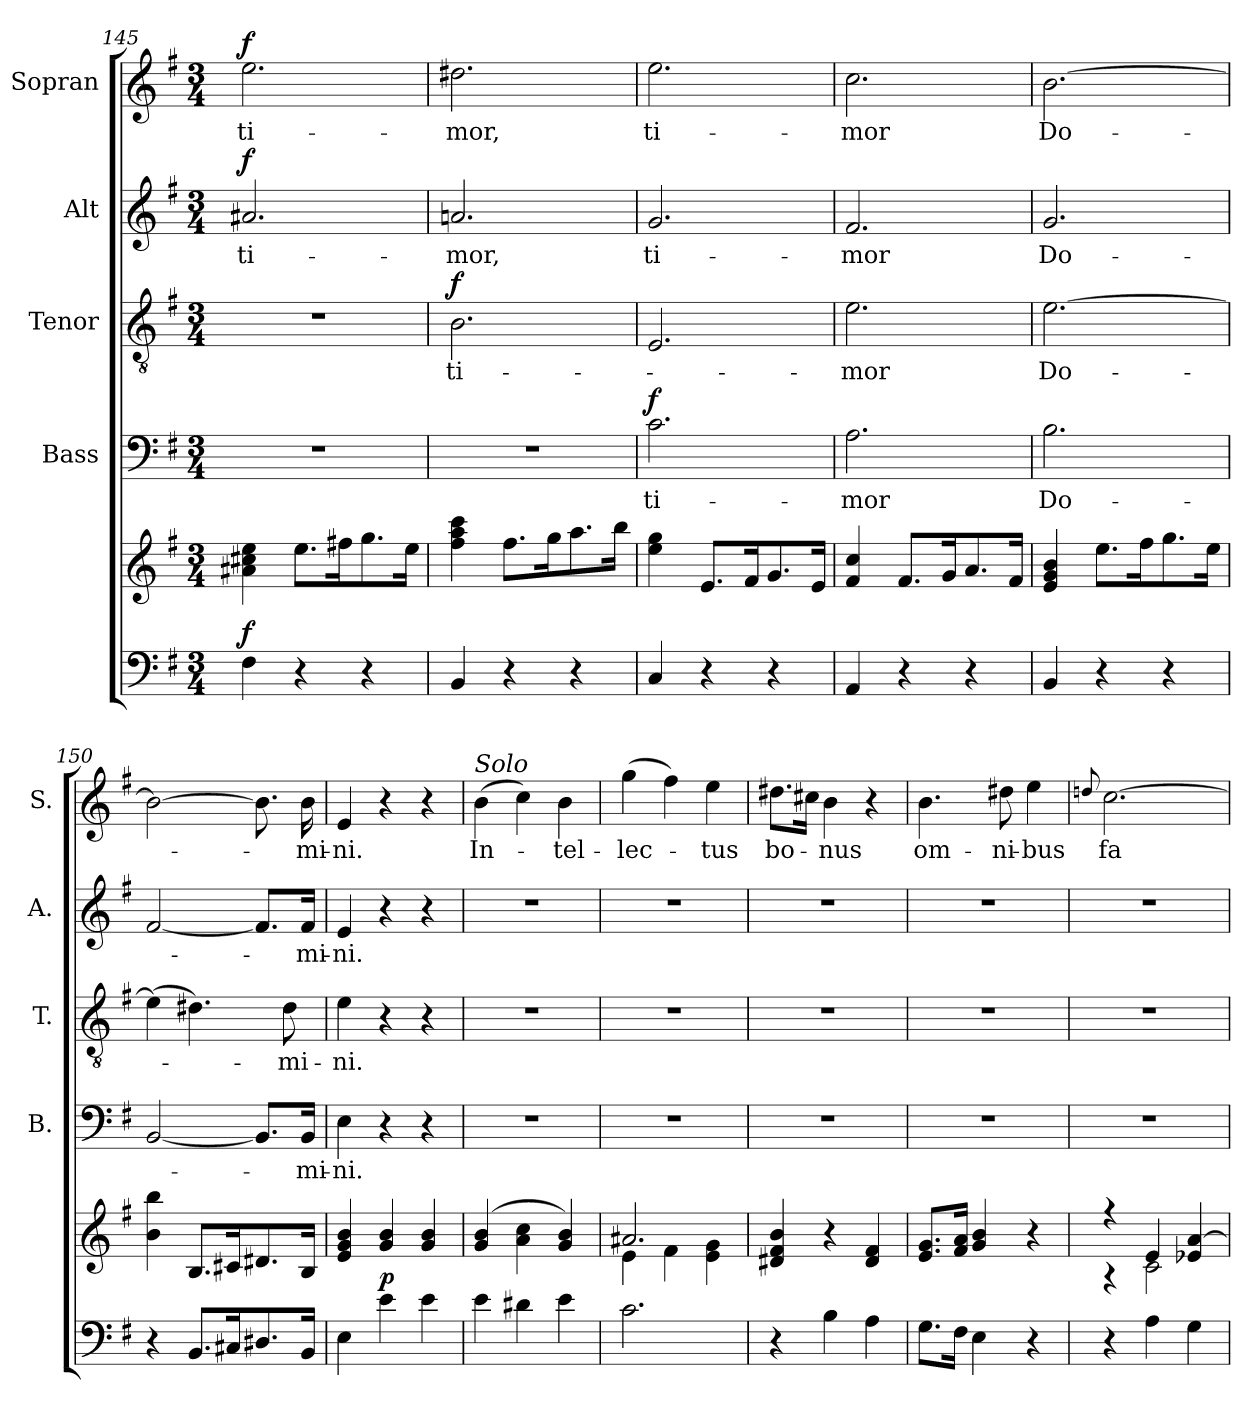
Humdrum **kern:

**kern	**kern	**dynam	**kern	**text	**dynam	**kern	**text	**dynam	**kern	**text	**dynam	**kern	**text	**dynam
*part5	*part5	*part5	*part4	*part4	*part4	*part3	*part3	*part3	*part2	*part2	*part2	*part1	*part1	*part1
*staff6	*staff5	*staff5/6	*staff4	*staff4	*staff4	*staff3	*staff3	*staff3	*staff2	*staff2	*staff2	*staff1	*staff1	*staff1
*	*	*	*I"Bass	*	*	*I"Tenor	*	*	*I"Alt	*	*	*I"Sopran	*	*
*	*	*	*I'B.	*	*	*I'T.	*	*	*I'A.	*	*	*I'S.	*	*
*clefF4	*clefG2	*	*clefF4	*	*	*clefGv2	*	*	*clefG2	*	*	*clefG2	*	*
*k[f#]	*k[f#]	*	*k[f#]	*	*	*k[f#]	*	*	*k[f#]	*	*	*k[f#]	*	*
*G:	*G:	*	*G:	*	*	*G:	*	*	*G:	*	*	*G:	*	*
*M3/4	*M3/4	*	*M3/4	*	*	*M3/4	*	*	*M3/4	*	*	*M3/4	*	*
=145	=145	=145	=145	=145	=145	=145	=145	=145	=145	=145	=145	=145	=145	=145
!	!	!LO:DY:a=2	!	!	!	!	!	!	!	!LO:LY:b	!LO:DY:a	!	!LO:LY:b	!LO:DY:a
4F#\	4a#X\ 4cc#X\ 4ee\	f	2.r	.	.	2.r	.	.	2.a#X/	ti-	f	2.ee\	ti-	f
4r	8.ee\L	.	.	.	.	.	.	.	.	.	.	.	.	.
.	16ff#X\k	.	.	.	.	.	.	.	.	.	.	.	.	.
4r	8.gg\	.	.	.	.	.	.	.	.	.	.	.	.	.
.	16ee\Jk	.	.	.	.	.	.	.	.	.	.	.	.	.
=146	=146	=146	=146	=146	=146	=146	=146	=146	=146	=146	=146	=146	=146	=146
!	!	!	!	!	!	!	!LO:LY:b	!LO:DY:a	!	!LO:LY:b	!	!	!LO:LY:b	!
4BB/	4ff#\ 4aa\ 4ccc\	.	2.r	.	.	2.B\	ti-	f	2.an/	-mor,	.	2.dd#X\	-mor,	.
4r	8.ff#\L	.	.	.	.	.	.	.	.	.	.	.	.	.
.	16gg\k	.	.	.	.	.	.	.	.	.	.	.	.	.
4r	8.aa\	.	.	.	.	.	.	.	.	.	.	.	.	.
.	16bb\Jk	.	.	.	.	.	.	.	.	.	.	.	.	.
=147	=147	=147	=147	=147	=147	=147	=147	=147	=147	=147	=147	=147	=147	=147
!	!	!	!	!LO:LY:b	!LO:DY:a	!	!	!	!	!LO:LY:b	!	!	!LO:LY:b	!
4C/	4ee\ 4gg\	.	2.c\	ti-	f	2.E/	.	.	2.g/	ti-	.	2.ee\	ti-	.
4r	8.e/L	.	.	.	.	.	.	.	.	.	.	.	.	.
.	16f#/k	.	.	.	.	.	.	.	.	.	.	.	.	.
4r	8.g/	.	.	.	.	.	.	.	.	.	.	.	.	.
.	16e/Jk	.	.	.	.	.	.	.	.	.	.	.	.	.
=148	=148	=148	=148	=148	=148	=148	=148	=148	=148	=148	=148	=148	=148	=148
!	!	!	!	!LO:LY:b	!	!	!LO:LY:b	!	!	!LO:LY:b	!	!	!LO:LY:b	!
4AA/	4f#/ 4cc/	.	2.A\	-mor	.	2.e\	-mor	.	2.f#/	-mor	.	2.cc\	-mor	.
4r	8.f#/L	.	.	.	.	.	.	.	.	.	.	.	.	.
.	16g/k	.	.	.	.	.	.	.	.	.	.	.	.	.
4r	8.a/	.	.	.	.	.	.	.	.	.	.	.	.	.
.	16f#/Jk	.	.	.	.	.	.	.	.	.	.	.	.	.
=149	=149	=149	=149	=149	=149	=149	=149	=149	=149	=149	=149	=149	=149	=149
!	!	!	!	!LO:LY:b	!	!	!LO:LY:b	!	!	!LO:LY:b	!	!	!LO:LY:b	!
4BB/	4e/ 4g/ 4b/	.	2.B\	Do-	.	[2.e\	Do-	.	2.g/	Do-	.	[2.b\	Do-	.
4r	8.ee\L	.	.	.	.	.	.	.	.	.	.	.	.	.
.	16ff#\k	.	.	.	.	.	.	.	.	.	.	.	.	.
4r	8.gg\	.	.	.	.	.	.	.	.	.	.	.	.	.
.	16ee\Jk	.	.	.	.	.	.	.	.	.	.	.	.	.
!!LO:PB:g=z
=150	=150	=150	=150	=150	=150	=150	=150	=150	=150	=150	=150	=150	=150	=150
4r	4b\ 4bb\	.	[2BB/	.	.	(>4e\]	.	.	[2f#/	.	.	2b\_	.	.
8.BB/L	8.B/L	.	.	.	.	4.d#X\)	.	.	.	.	.	.	.	.
16C#X/k	16c#X/k	.	.	.	.	.	.	.	.	.	.	.	.	.
8.D#X/	8.d#X/	.	8.BB/L]	.	.	.	.	.	8.f#/L]	.	.	8.b\]	.	.
!	!	!	!	!	!	!	!LO:LY:b	!	!	!	!	!	!	!
.	.	.	.	.	.	8d#\	-mi-	.	.	.	.	.	.	.
!	!	!	!	!LO:LY:b	!	!	!	!	!	!LO:LY:b	!	!	!LO:LY:b	!
16BB/Jk	16B/Jk	.	16BB/Jk	-mi-	.	.	.	.	16f#/Jk	-mi-	.	16b\	-mi-	.
=151	=151	=151	=151	=151	=151	=151	=151	=151	=151	=151	=151	=151	=151	=151
!	!	!	!	!LO:LY:b	!	!	!LO:LY:b	!	!	!LO:LY:b	!	!	!LO:LY:b	!
4E\	4e/ 4g/ 4b/	.	4E\	-ni.	.	4e\	-ni.	.	4e/	-ni.	.	4e/	-ni.	.
!	!	!LO:DY:a=2	!	!	!	!	!	!	!	!	!	!	!	!
4e\	4g/ 4b/	p	4r	.	.	4r	.	.	4r	.	.	4r	.	.
4e\	4g/ 4b/	.	4r	.	.	4r	.	.	4r	.	.	4r	.	.
=152	=152	=152	=152	=152	=152	=152	=152	=152	=152	=152	=152	=152	=152	=152
!	!	!	!	!	!	!	!	!	!	!	!	!LO:TX:a:i:t=Solo	!	!
!	!	!	!	!	!	!	!	!	!	!	!	!	!LO:LY:b	!
4e\	(4g/ 4b/	.	2.r	.	.	2.r	.	.	2.r	.	.	(>4b\	In-	.
4d#X\	4a\ 4cc\	.	.	.	.	.	.	.	.	.	.	4cc\)	.	.
!	!	!	!	!	!	!	!	!	!	!	!	!	!LO:LY:b	!
4e\	4g/ 4b/)	.	.	.	.	.	.	.	.	.	.	4b\	-tel-	.
=153	=153	=153	=153	=153	=153	=153	=153	=153	=153	=153	=153	=153	=153	=153
*	*^	*	*	*	*	*	*	*	*	*	*	*	*	*
!	!	!	!	!	!	!	!	!	!	!	!	!	!	!LO:LY:b	!
2.c\	2.a#X/	4e\	.	2.r	.	.	2.r	.	.	2.r	.	.	(>4gg\	-lec-	.
.	.	4f#\	.	.	.	.	.	.	.	.	.	.	4ff#\)	.	.
!	!	!	!	!	!	!	!	!	!	!	!	!	!	!LO:LY:b	!
.	.	4e\ 4g\	.	.	.	.	.	.	.	.	.	.	4ee\	-tus	.
=154	=154	=154	=154	=154	=154	=154	=154	=154	=154	=154	=154	=154	=154	=154	=154
!	!	!	!	!	!	!	!	!	!	!	!	!	!	!LO:LY:b	!
*	*v	*v	*	*	*	*	*	*	*	*	*	*	*	*	*
4r	4d#X/ 4f#/ 4b/	.	2.r	.	.	2.r	.	.	2.r	.	.	8.dd#X\L	bo-	.
.	.	.	.	.	.	.	.	.	.	.	.	16cc#X\Jk	.	.
!	!	!	!	!	!	!	!	!	!	!	!	!	!LO:LY:b	!
4B\	4r	.	.	.	.	.	.	.	.	.	.	4b\	-nus	.
4A\	4d#/ 4f#/	.	.	.	.	.	.	.	.	.	.	4r	.	.
=155	=155	=155	=155	=155	=155	=155	=155	=155	=155	=155	=155	=155	=155	=155
!	!	!	!	!	!	!	!	!	!	!	!	!	!LO:LY:b	!
8.G\L	8.e/ 8.g/L	.	2.r	.	.	2.r	.	.	2.r	.	.	4.b\	om-	.
16F#\Jk	16f#/ 16a/Jk	.	.	.	.	.	.	.	.	.	.	.	.	.
4E\	4g/ 4b/	.	.	.	.	.	.	.	.	.	.	.	.	.
!	!	!	!	!	!	!	!	!	!	!	!	!	!LO:LY:b	!
.	.	.	.	.	.	.	.	.	.	.	.	8dd#X\	-ni-	.
!	!	!	!	!	!	!	!	!	!	!	!	!	!LO:LY:b	!
4r	4r	.	.	.	.	.	.	.	.	.	.	4ee\	-bus	.
!!LO:LB:g=z
=156	=156	=156	=156	=156	=156	=156	=156	=156	=156	=156	=156	=156	=156	=156
.	.	.	.	.	.	.	.	.	.	.	.	8qqddn/	.	.
*	*^	*	*	*	*	*	*	*	*	*	*	*	*	*
!	!	!	!	!	!	!	!	!	!	!	!	!	!	!LO:LY:b	!
4r	4r	4r	.	2.r	.	.	2.r	.	.	2.r	.	.	[2.cc\	fa-	.
4A\	4e/	2c\	.	.	.	.	.	.	.	.	.	.	.	.	.
4G\	4e-X/ [>4a/	.	.	.	.	.	.	.	.	.	.	.	.	.	.
*	*v	*v	*	*	*	*	*	*	*	*	*	*	*	*	*
=	=	=	=	=	=	=	=	=	=	=	=	=	=	=
*-	*-	*-	*-	*-	*-	*-	*-	*-	*-	*-	*-	*-	*-	*-
